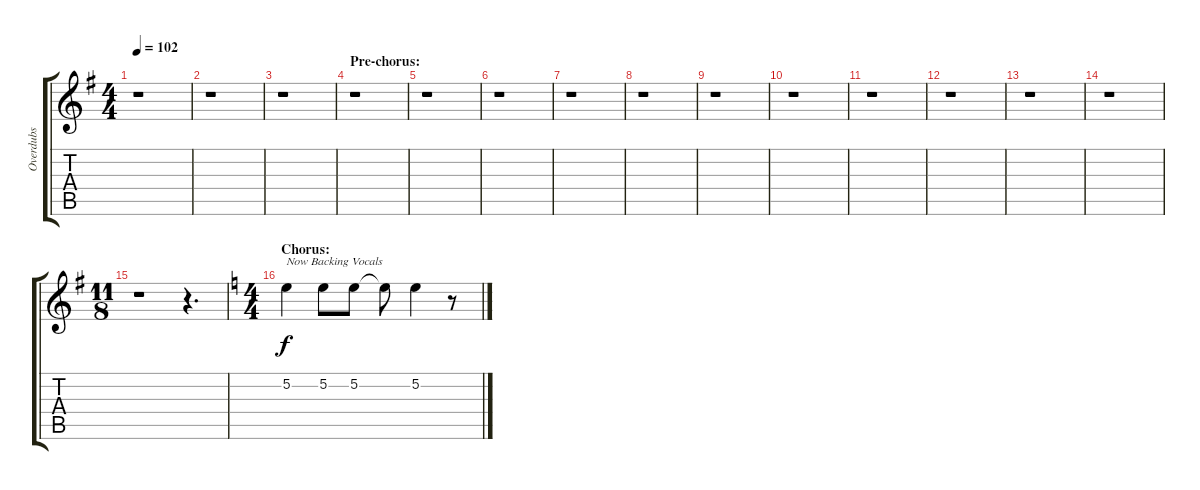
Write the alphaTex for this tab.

\track ("Overdubs" "Overdubs") {instrument overdrivenguitar}
\staff {score tabs}
\tuning (E4 B3 G3 D3 A2 E2) {hide}
\ts (4 4)
\tempo 102
\clef g2
\ks eminor
r.1{dy f} |
r.1 |
r.1 |
\section ("" "Pre-chorus:")
r.1 |
r.1 |
r.1 |
r.1 |
r.1 |
r.1 |
r.1 |
r.1 |
r.1 |
r.1 |
r.1 |
\ts (11 8)
r.1 r.4{d} |
\ts (4 4)
\section ("" "Chorus:")
\ks c
5.2.4{txt "Now Backing Vocals" instrument choiraahs} 5.2.8 5.2.8 5.2{t}.8 5.2.4 r.8
